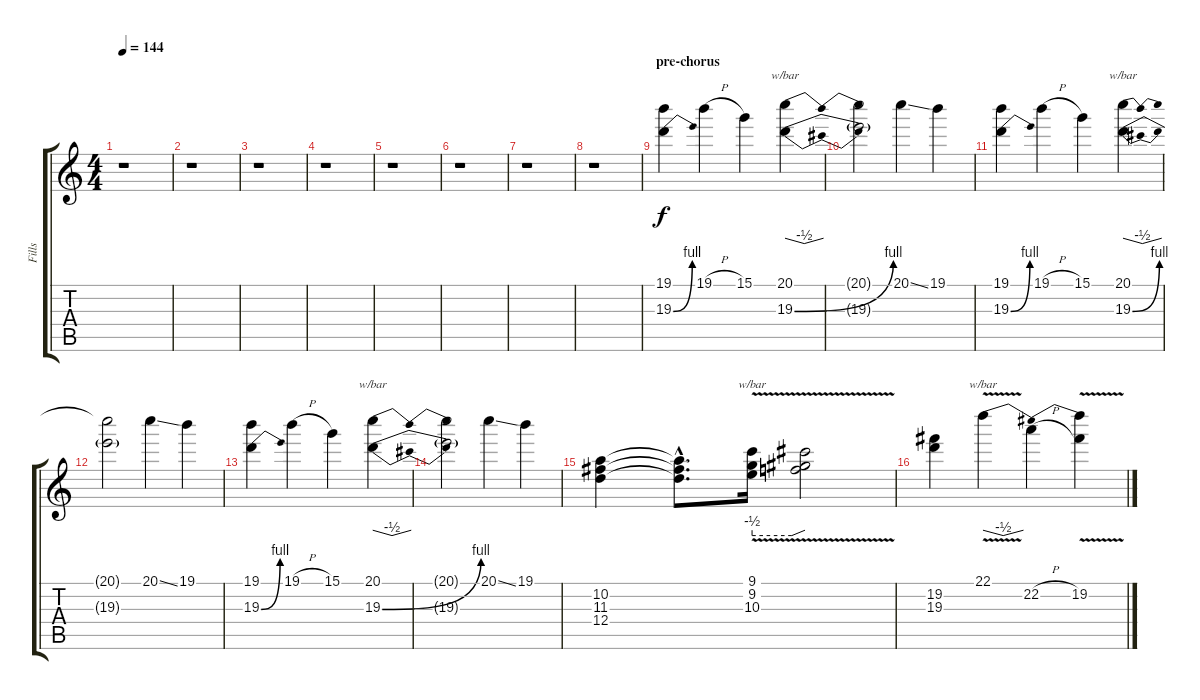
\track ("Fills" "Fills") {instrument overdrivenguitar}
\staff {score tabs}
\tuning (E4 B3 G3 D3 A2 E2) {hide}
\ts (4 4)
\tempo 144
\clef g2
\ks c
r.1{dy f} |
r.1 |
r.1 |
r.1 |
r.1 |
r.1 |
r.1 |
r.1 |
\section ("" "pre-chorus")
(19.1 19.3{be (bend 0 0 60 4)}).4 19.1{h}.4 15.1.4 (20.1 19.3{be (bend 0 0 60 4)}).4{tbe (dip default 0 0 30 -2 60 0)} |
(20.1{t} 19.3{t}).2 20.1{ss}.4 19.1.4 |
(19.1 19.3{be (bend 0 0 60 4)}).4 19.1{h}.4 15.1.4 (20.1 19.3{be (bend 0 0 60 4)}).4{tbe (dip default 0 0 30 -2 60 0)} |
(20.1{t} 19.3{t}).2 20.1{ss}.4 19.1.4 |
(19.1 19.3{be (bend 0 0 60 4)}).4 19.1{h}.4 15.1.4 (20.1 19.3{be (bend 0 0 60 4)}).4{tbe (dip default 0 0 30 -2 60 0)} |
(20.1{t} 19.3{t}).2 20.1{ss}.4 19.1.4 |
(10.2 11.3 12.4).4 (10.2{hac t} 11.3{hac t} 12.4{hac t}).8{d} (9.1 9.2 10.3{v}).16{tbe (custom default 0 -2 45 -2 60 0)} (9.1{t} 9.2{t} 10.3{t}).2 |
(19.2 19.3).4 22.1{v}.4{tbe (dip default 0 0 30 -2 60 0)} 22.2{h}.4 (22.1{t} 19.2).4
